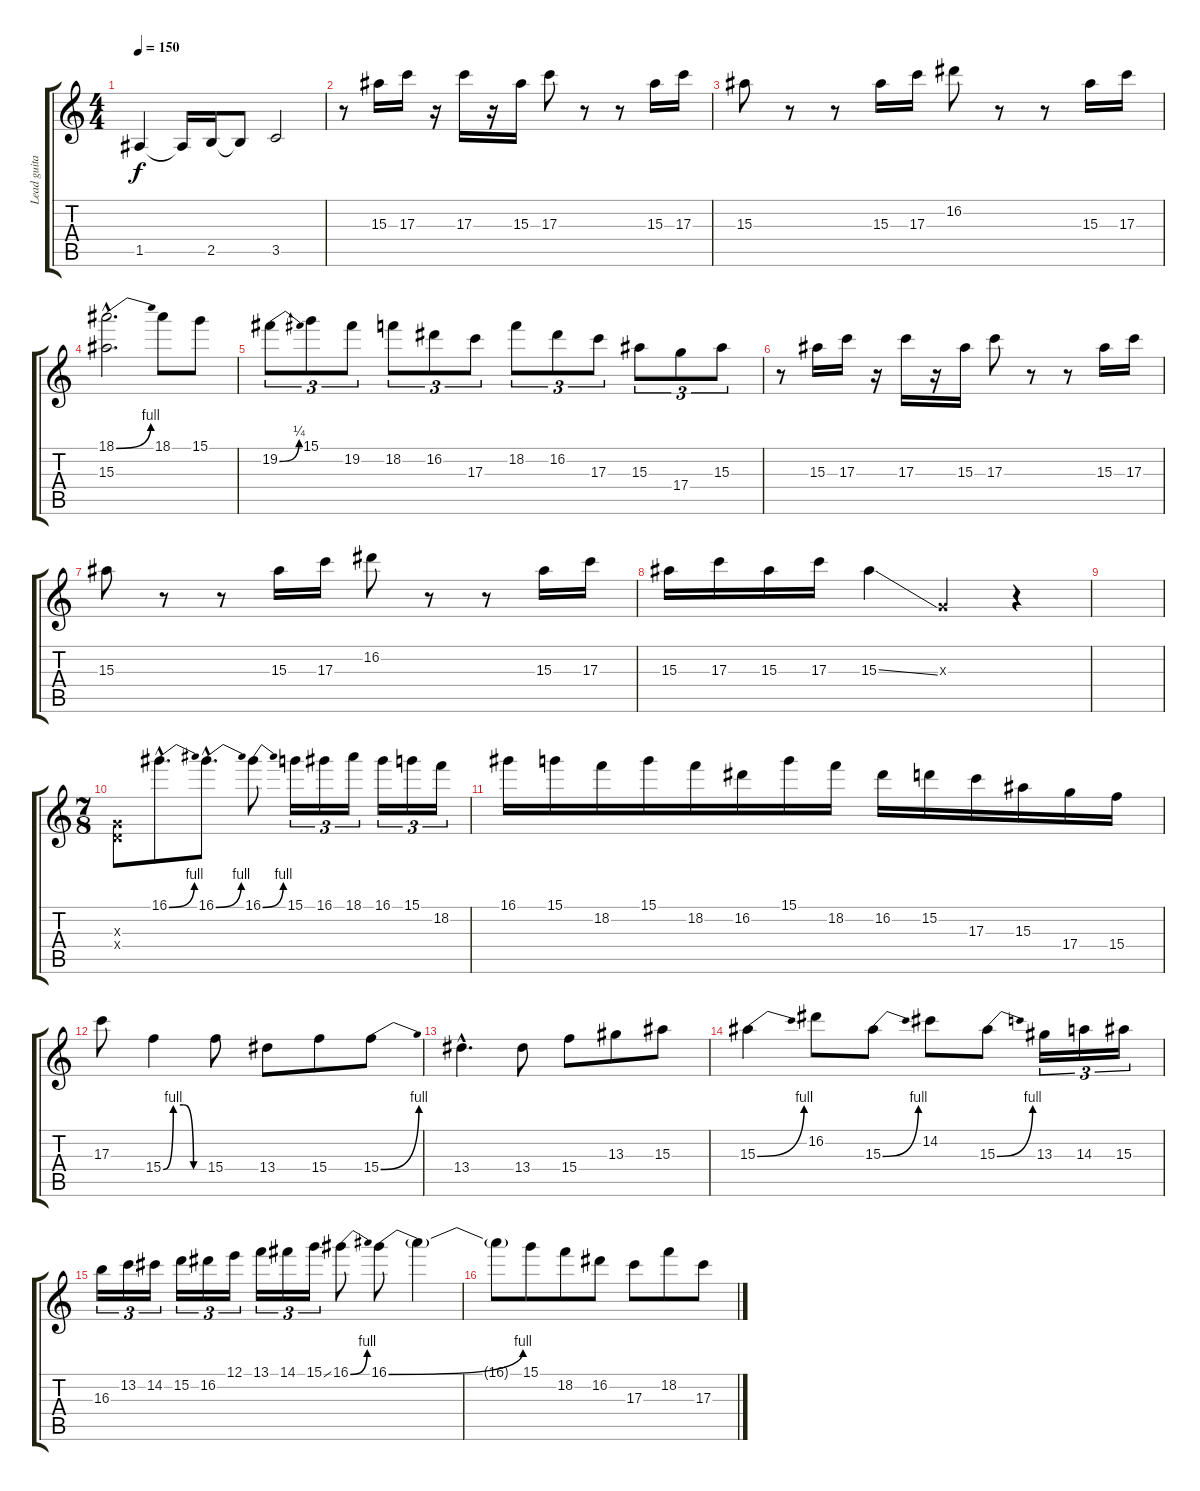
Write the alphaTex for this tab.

\track ("Lead guitar" "Lead guita") {instrument distortionguitar}
\staff {score tabs}
\tuning (E4 B3 G3 D3 A2 E2) {hide}
\ts (4 4)
\tempo 150
\clef g2
\ks c
1.5.4{dy f} 1.5{t}.16 2.5.16 2.5{t}.8 3.5.2 |
r.8 15.3.16 17.3.16 r.16 17.3.16 r.16 15.3.16 17.3.8 r.8 r.8 15.3.16 17.3.16 |
15.3.8 r.8 r.8 15.3.16 17.3.16 16.2.8 r.8 r.8 15.3.16 17.3.16 |
(18.1{be (bend 0 0 60 4) hac} 15.3{hac}).2{d} 18.1.8 15.1.8 |
19.2{be (bend 0 0 60 1)}.8{tu (3 2)} 15.1.8{tu (3 2)} 19.2.8{tu (3 2)} 18.2.8{tu (3 2)} 16.2.8{tu (3 2)} 17.3.8{tu (3 2)} 18.2.8{tu (3 2)} 16.2.8{tu (3 2)} 17.3.8{tu (3 2)} 15.3.8{tu (3 2)} 17.4.8{tu (3 2)} 15.3.8{tu (3 2)} |
r.8 15.3.16 17.3.16 r.16 17.3.16 r.16 15.3.16 17.3.8 r.8 r.8 15.3.16 17.3.16 |
15.3.8 r.8 r.8 15.3.16 17.3.16 16.2.8 r.8 r.8 15.3.16 17.3.16 |
15.3.16 17.3.16 15.3.16 17.3.16 15.3{ss}.4 0.3{x}.4 r.4 |
|
\ts (7 8)
(0.3{x} 0.4{x}).8 16.1{be (bend 0 0 60 4) hac}.8{d} 16.1{be (bend 0 0 60 4) hac}.8{d} 16.1{be (bend 0 0 60 4)}.8 15.1.16{tu (3 2)} 16.1.16{tu (3 2)} 18.1.16{tu (3 2)} 16.1.16{tu (3 2)} 15.1.16{tu (3 2)} 18.2.16{tu (3 2)} |
16.1.16 15.1.16 18.2.16 15.1.16 18.2.16 16.2.16 15.1.16 18.2.16 16.2.16 15.2.16 17.3.16 15.3.16 17.4.16 15.4.16 |
17.3.8 15.4{be (custom 0 0 15 4 30 4 45 0 60 0)}.4 15.4.8 13.4.8 15.4.8 15.4{be (bend 0 0 60 4)}.8 |
13.4{hac}.4{d} 13.4.8 15.4.8 13.3.8 15.3.8 |
15.3{be (bend 0 0 60 4)}.4 16.2.8 15.3{be (bend 0 0 60 4)}.8 14.2.8 15.3{be (bend 0 0 60 4)}.8 13.3.16{tu (3 2)} 14.3.16{tu (3 2)} 15.3.16{tu (3 2)} |
16.3.16{tu (3 2)} 13.2.16{tu (3 2)} 14.2.16{tu (3 2)} 15.2.16{tu (3 2)} 16.2.16{tu (3 2)} 12.1.16{tu (3 2)} 13.1.16{tu (3 2)} 14.1.16{tu (3 2)} 15.1{ss}.16{tu (3 2)} 16.1{be (bend 0 0 60 4)}.8 16.1{be (bend 0 0 60 4)}.8 16.1{t}.4 |
16.1{t}.8 15.1.8 18.2.8 16.2.8 17.3.8 18.2.8 17.3.8
